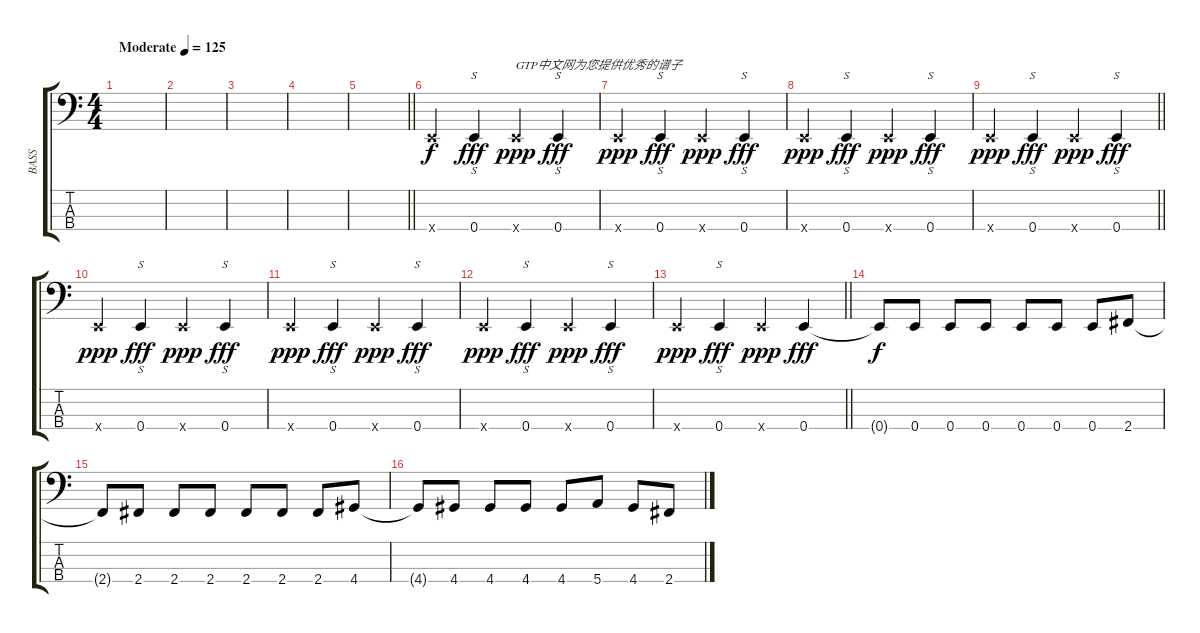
\track ("BASS" "BASS") {instrument electricbassfinger}
\staff {score tabs}
\tuning (G2 D2 A1 E1) {hide}
\ts (4 4)
\tempo (125 "Moderate")
\clef f4
\ks c
|
|
|
|
\barLineRight lightlight
|
0.4{x}.4 0.4.4{s dy fff} 0.4{x}.4{txt "GTP中文网为您提供优秀的谱子" dy ppp} 0.4.4{s dy fff} |
0.4{x}.4{dy ppp} 0.4.4{s dy fff} 0.4{x}.4{dy ppp} 0.4.4{s dy fff} |
0.4{x}.4{dy ppp} 0.4.4{s dy fff} 0.4{x}.4{dy ppp} 0.4.4{s dy fff} |
\barLineRight lightlight
0.4{x}.4{dy ppp} 0.4.4{s dy fff} 0.4{x}.4{dy ppp} 0.4.4{s dy fff} |
0.4{x}.4{dy ppp} 0.4.4{s dy fff} 0.4{x}.4{dy ppp} 0.4.4{s dy fff} |
0.4{x}.4{dy ppp} 0.4.4{s dy fff} 0.4{x}.4{dy ppp} 0.4.4{s dy fff} |
0.4{x}.4{dy ppp} 0.4.4{s dy fff} 0.4{x}.4{dy ppp} 0.4.4{s dy fff} |
\barLineRight lightlight
0.4{x}.4{dy ppp} 0.4.4{s dy fff} 0.4{x}.4{dy ppp} 0.4.4{dy fff} |
0.4{t}.8{dy f} 0.4.8 0.4.8 0.4.8 0.4.8 0.4.8 0.4.8 2.4.8 |
2.4{t}.8 2.4.8 2.4.8 2.4.8 2.4.8 2.4.8 2.4.8 4.4.8 |
4.4{t}.8 4.4.8 4.4.8 4.4.8 4.4.8 5.4.8 4.4.8 2.4.8
